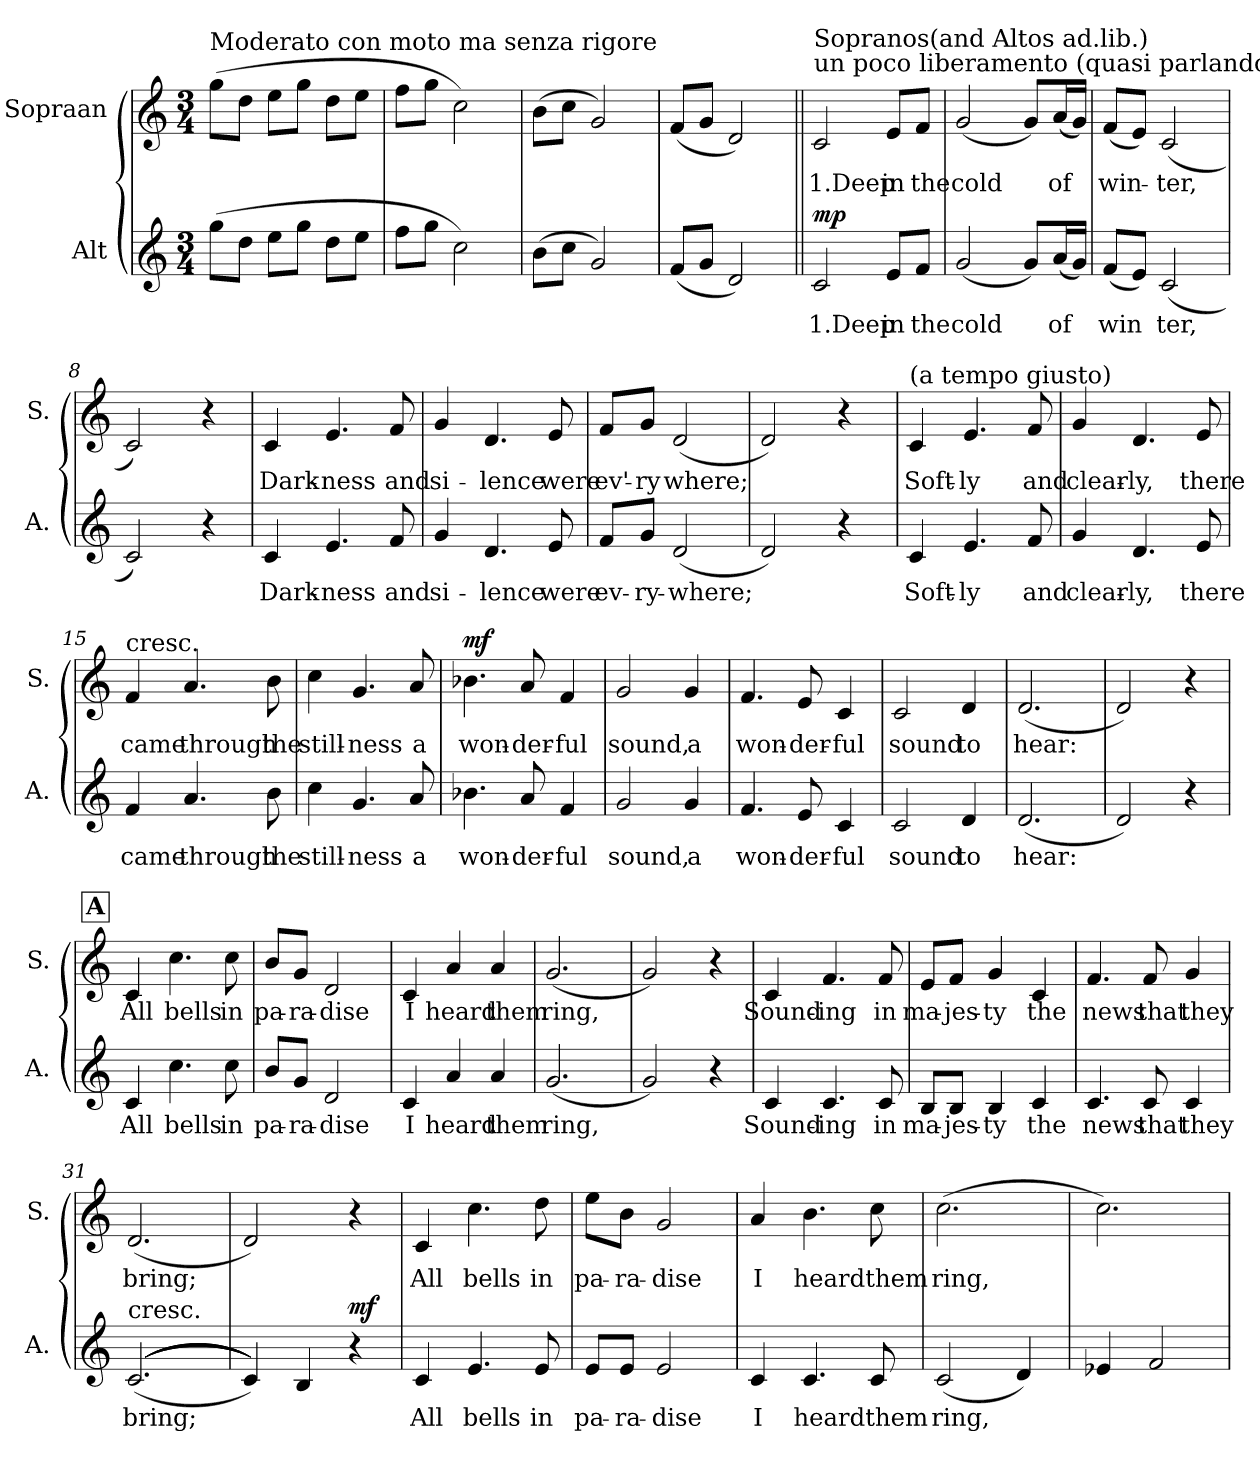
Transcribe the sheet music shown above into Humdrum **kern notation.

**kern	**text	**dynam	**kern	**text	**dynam
*part2	*part2	*part2	*part1	*part1	*part1
*staff2	*staff2	*staff2	*staff1	*staff1	*staff1
*I"Alt	*	*	*I"Sopraan	*	*
*I'A.	*	*	*I'S.	*	*
*clefG2	*	*	*clefG2	*	*
*k[]	*	*	*k[]	*	*
*M3/4	*	*	*M3/4	*	*
*MM96	*	*	*MM96	*	*
=1	=1	=1	=1	=1	=1
!	!	!	!LO:TX:a:t=Moderato con moto ma senza rigore	!	!
(8gg\L	.	.	(8gg\L	.	.
8dd\J	.	.	8dd\J	.	.
8ee\L	.	.	8ee\L	.	.
8gg\J	.	.	8gg\J	.	.
8dd\L	.	.	8dd\L	.	.
8ee\J	.	.	8ee\J	.	.
=2	=2	=2	=2	=2	=2
8ff\L	.	.	8ff\L	.	.
8gg\J	.	.	8gg\J	.	.
2cc\)	.	.	2cc\)	.	.
=3	=3	=3	=3	=3	=3
(8b\L	.	.	(8b\L	.	.
8cc\J	.	.	8cc\J	.	.
2g/)	.	.	2g/)	.	.
=4	=4	=4	=4	=4	=4
(8f/L	.	.	(8f/L	.	.
8g/J	.	.	8g/J	.	.
2d/)	.	.	2d/)	.	.
=5||	=5||	=5||	=5||	=5||	=5||
!	!	!	!LO:TX:a:t=un poco liberamento (quasi parlando)	!	!
!	!	!	!LO:TX:a:t=Sopranos(and Altos ad.lib.)	!	!
!	!	!LO:DY:b	!	!	!
2c/	1.Deep	mp	2c/	1.Deep	.
8e/L	in	.	8e/L	in	.
8f/J	the	.	8f/J	the	.
=6	=6	=6	=6	=6	=6
(2g/	cold	.	(2g/	cold	.
8g/L)	.	.	8g/L)	.	.
(16a/L	of	.	(16a/L	of	.
16g/JJ)	.	.	16g/JJ)	.	.
=7	=7	=7	=7	=7	=7
(8f/L	win	.	(8f/L	win-	.
8e/J)	.	.	8e/J)	.	.
(2c/	ter,	.	(2c/	-ter,	.
!!LO:LB:g=z
=8	=8	=8	=8	=8	=8
2c/)	.	.	2c/)	.	.
4r	.	.	4r	.	.
=9	=9	=9	=9	=9	=9
4c/	Dark-	.	4c/	Dark-	.
4.e/	-ness	.	4.e/	-ness	.
8f/	and	.	8f/	and	.
=10	=10	=10	=10	=10	=10
4g/	si-	.	4g/	si-	.
4.d/	-lence	.	4.d/	-lence	.
8e/	were	.	8e/	were	.
=11	=11	=11	=11	=11	=11
8f/L	ev--	.	8f/L	ev'-	.
8g/J	-ry-	.	8g/J	-ry	.
(2d/	-where;	.	(2d/	where;	.
=12	=12	=12	=12	=12	=12
2d/)	.	.	2d/)	.	.
4r	.	.	4r	.	.
=13	=13	=13	=13	=13	=13
!	!	!	!LO:TX:a:t=(a tempo giusto)	!	!
4c/	Soft-	.	4c/	Soft-	.
4.e/	-ly	.	4.e/	-ly	.
8f/	and	.	8f/	and	.
!!LO:LB:g=z
=14	=14	=14	=14	=14	=14
4g/	clear-	.	4g/	clear-	.
4.d/	-ly,	.	4.d/	-ly,	.
8e/	there	.	8e/	there	.
=15	=15	=15	=15	=15	=15
!	!	!	!LO:TX:a:t=cresc.	!	!
4f/	came	.	4f/	came	.
4.a/	through	.	4.a/	through	.
8b\	the	.	8b\	the	.
=16	=16	=16	=16	=16	=16
4cc\	still-	.	4cc\	still-	.
4.g/	-ness	.	4.g/	-ness	.
8a/	a	.	8a/	a	.
=17	=17	=17	=17	=17	=17
!	!	!	!	!	!LO:DY:a
4.b-X\	won-	.	4.b-X\	won-	mf
8a/	-der-	.	8a/	-der-	.
4f/	-ful	.	4f/	-ful	.
=18	=18	=18	=18	=18	=18
2g/	sound,	.	2g/	sound,	.
4g/	a	.	4g/	a	.
!!LO:LB:g=z
=19	=19	=19	=19	=19	=19
4.f/	won-	.	4.f/	won-	.
8e/	-der-	.	8e/	-der-	.
4c/	-ful	.	4c/	-ful	.
=20	=20	=20	=20	=20	=20
2c/	sound	.	2c/	sound	.
4d/	to	.	4d/	to	.
=21	=21	=21	=21	=21	=21
(2.d/	hear:	.	(2.d/	hear:	.
=22	=22	=22	=22	=22	=22
2d/)	.	.	2d/)	.	.
4r	.	.	4r	.	.
!!LO:REH:place=s1:a:B:fs=14:t=A
=23	=23	=23	=23	=23	=23
4c/	All	.	4c/	All	.
!	!	!LO:DY:a	!	!	!
4.cc\	bells	other-dynamics	4.cc\	bells	.
8cc\	in	.	8cc\	in	.
=24	=24	=24	=24	=24	=24
8b/L	pa-	.	8b/L	pa-	.
8g/J	-ra-	.	8g/J	-ra-	.
2d/	-dise	.	2d/	-dise	.
=25	=25	=25	=25	=25	=25
4c/	I	.	4c/	I	.
4a/	heard	.	4a/	heard	.
4a/	them	.	4a/	them	.
!!LO:LB:g=z
=26	=26	=26	=26	=26	=26
(2.g/	ring,	.	(2.g/	ring,	.
=27	=27	=27	=27	=27	=27
2g/)	.	.	2g/)	.	.
4r	.	.	4r	.	.
=28	=28	=28	=28	=28	=28
4c/	Sound-	.	4c/	Sound-	.
4.c/	-ing	.	4.f/	-ing	.
8c/	in	.	8f/	in	.
=29	=29	=29	=29	=29	=29
8B/L	ma-	.	8e/L	ma-	.
8B/J	-jes-	.	8f/J	-jes-	.
4B/	-ty	.	4g/	-ty	.
4c/	the	.	4c/	the	.
=30	=30	=30	=30	=30	=30
4.c/	news	.	4.f/	news	.
8c/	that	.	8f/	that	.
4c/	they	.	4g/	they	.
=31	=31	=31	=31	=31	=31
!LO:TX:a:t=cresc.	!	!	!	!	!
((((((2.c/	bring;	.	(2.d/	bring;	.
=32	=32	=32	=32	=32	=32
(4c/))))))	.	.	2d/)	.	.
4B/	.	.	.	.	.
!	!	!LO:DY:a	!	!	!
4r	.	mf	4r	.	.
!!LO:PB:g=z
=33	=33	=33	=33	=33	=33
4c/	All	.	4c/	All	.
4.e/	bells	.	4.cc\	bells	.
8e/	in	.	8dd\	in	.
=34	=34	=34	=34	=34	=34
8e/L	pa-	.	8ee\L	pa-	.
8e/J	-ra-	.	8b\J	-ra-	.
2e/	-dise	.	2g/	-dise	.
=35	=35	=35	=35	=35	=35
4c/	I	.	4a/	I	.
4.c/	heard	.	4.b\	heard	.
8c/	them	.	8cc\	them	.
=36	=36	=36	=36	=36	=36
(2c/	ring,	.	(2.cc\	ring,	.
4d/)	.	.	.	.	.
=37	=37	=37	=37	=37	=37
4e-X/	.	.	2.cc\)	.	.
!	!	!LO:DY:a	!	!	!
2f/	.	other-dynamics	.	.	.
=	=	=	=	=	=
*-	*-	*-	*-	*-	*-
